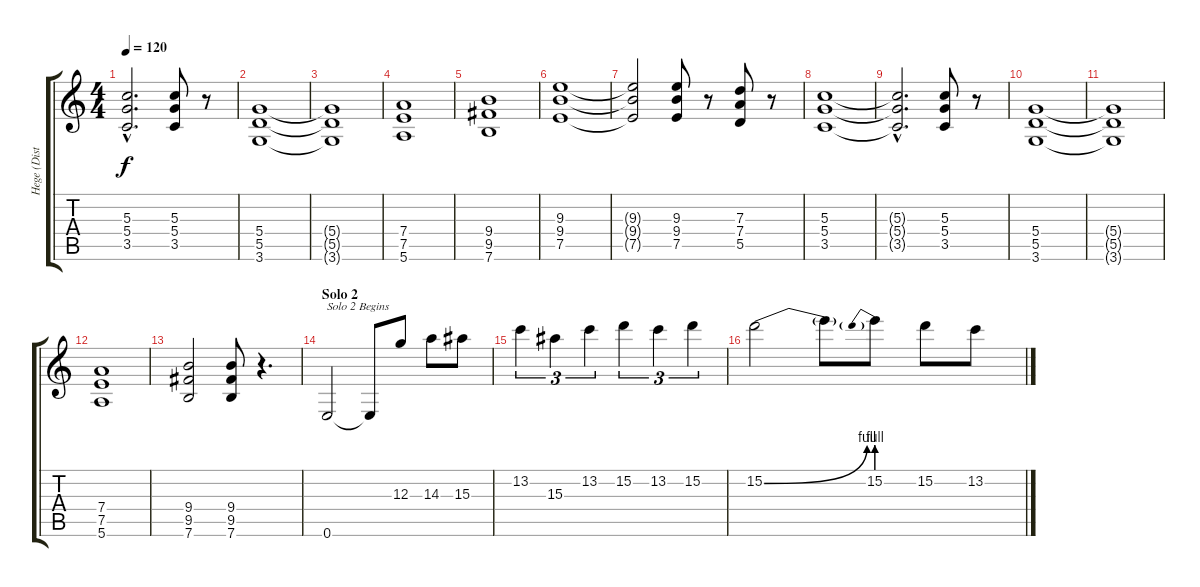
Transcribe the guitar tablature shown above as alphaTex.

\track ("Hege (Distortion)" "Hege (Dist") {instrument distortionguitar}
\staff {score tabs}
\tuning (E4 B3 G3 D3 A2 E2) {hide}
\ts (4 4)
\tempo 120
\clef g2
\ks c
(5.3{hac t} 5.4{hac t} 3.5{hac t}).2{d dy f} (5.3 5.4 3.5).8 r.8 |
(5.4 5.5 3.6).1 |
(5.4{t} 5.5{t} 3.6{t}).1 |
(7.4 7.5 5.6).1 |
(9.4 9.5 7.6).1 |
(9.3 9.4 7.5).1 |
(9.3{t} 9.4{t} 7.5{t}).2 (9.3 9.4 7.5).8 r.8 (7.3 7.4 5.5).8 r.8 |
(5.3 5.4 3.5).1 |
(5.3{hac t} 5.4{hac t} 3.5{hac t}).2{d} (5.3 5.4 3.5).8 r.8 |
(5.4 5.5 3.6).1 |
(5.4{t} 5.5{t} 3.6{t}).1 |
(7.4 7.5 5.6).1 |
(9.4 9.5 7.6).2 (9.4 9.5 7.6).8 r.4{d} |
\section ("" "Solo 2")
0.6.2{txt "Solo 2 Begins"} 0.6{t}.8 12.3.8 14.3.8 15.3.8 |
13.2.4{tu (3 2)} 15.3.4{tu (3 2)} 13.2.4{tu (3 2)} 15.2.4{tu (3 2)} 13.2.4{tu (3 2)} 15.2.4{tu (3 2)} |
15.2{be (bend 0 0 60 4)}.2 15.2{t}.8 15.2{be (prebend 0 4 60 4)}.8 15.2.8 13.2.8
